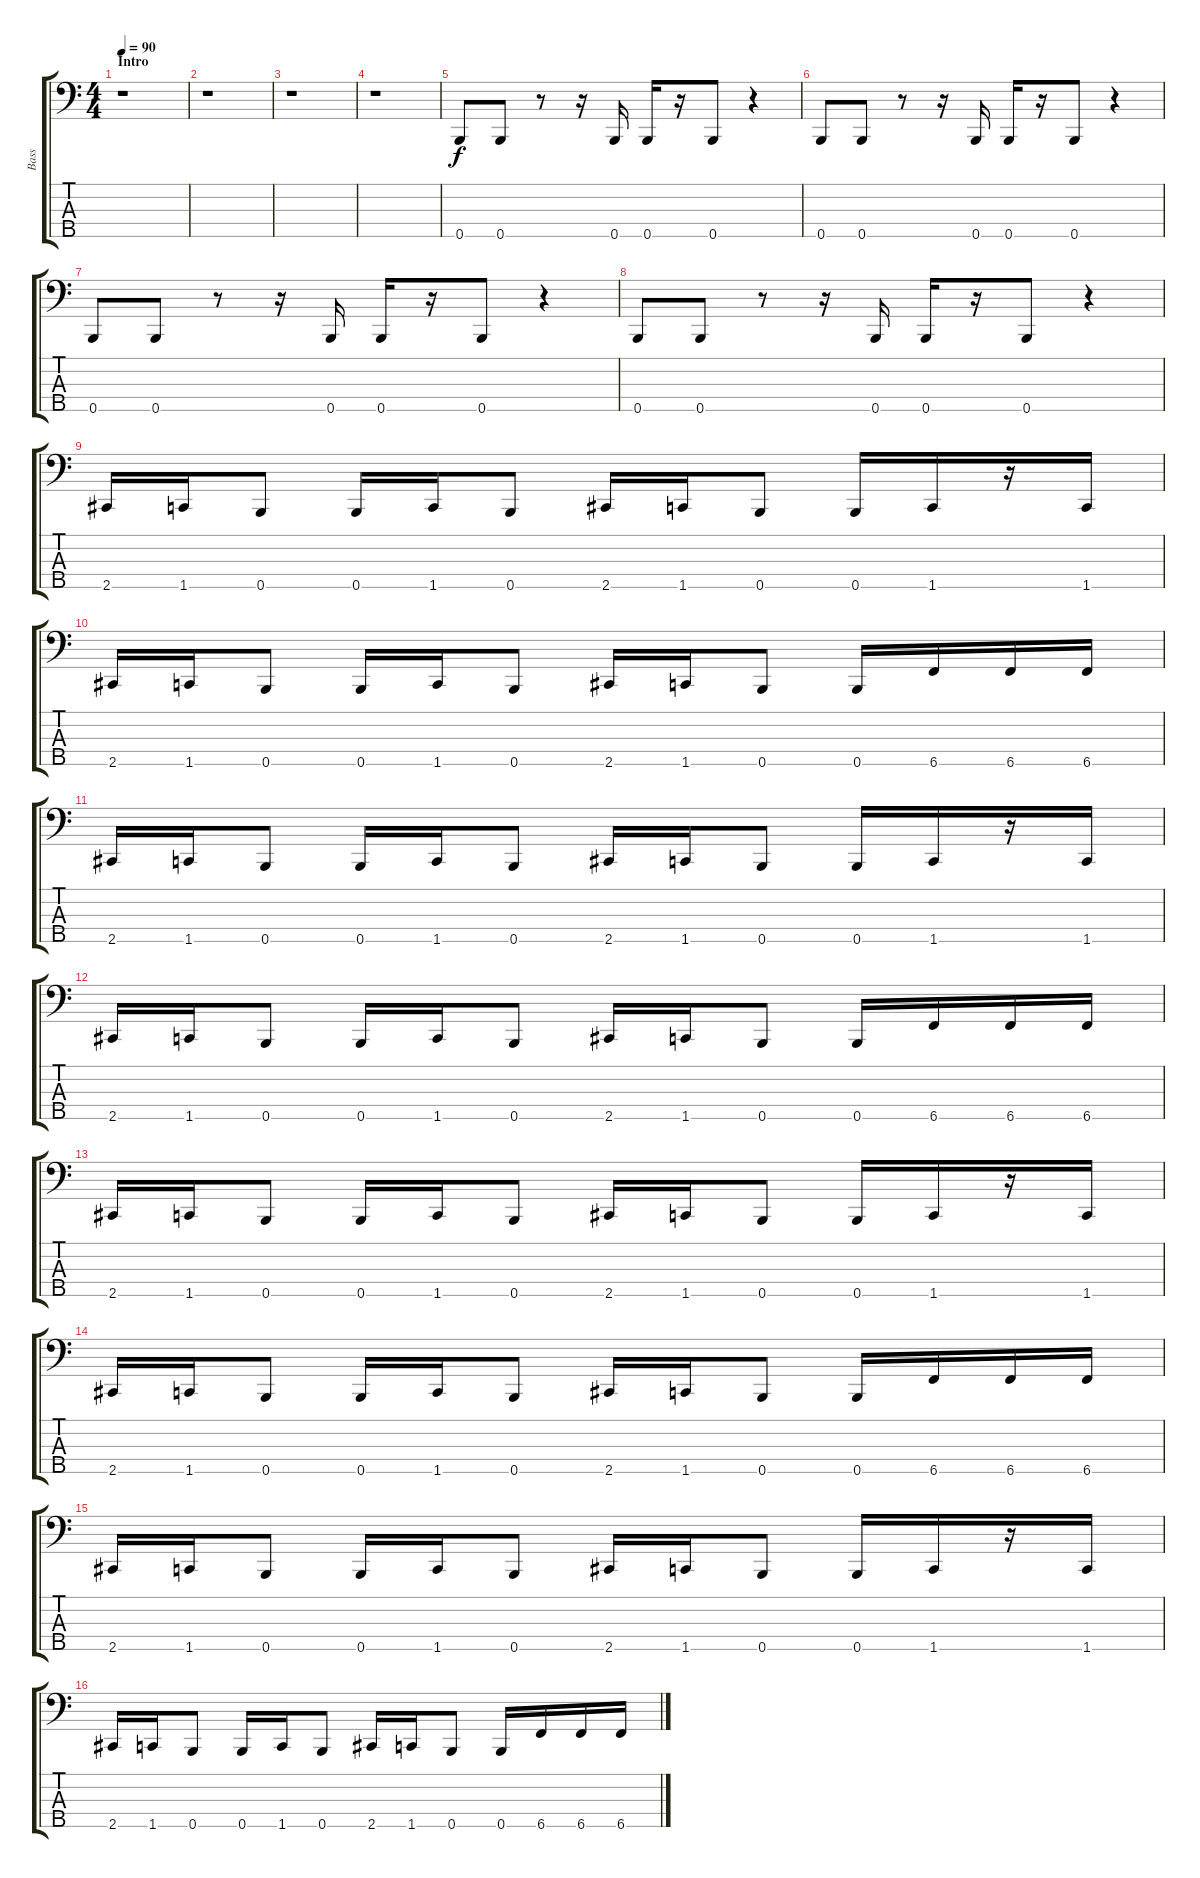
\track ("Bass" "Bass") {instrument electricbasspick}
\staff {score tabs}
\tuning (G2 D2 A1 E1 B0) {hide}
\ts (4 4)
\section ("" "Intro")
\tempo 90
\clef f4
\ks c
r.1{dy f instrument electricbasspick} |
r.1 |
r.1 |
r.1 |
0.5.8 0.5.8 r.8 r.16 0.5.16 0.5.16 r.16 0.5.8 r.4 |
0.5.8 0.5.8 r.8 r.16 0.5.16 0.5.16 r.16 0.5.8 r.4 |
0.5.8 0.5.8 r.8 r.16 0.5.16 0.5.16 r.16 0.5.8 r.4 |
0.5.8 0.5.8 r.8 r.16 0.5.16 0.5.16 r.16 0.5.8 r.4 |
2.5.16 1.5.16 0.5.8 0.5.16 1.5.16 0.5.8 2.5.16 1.5.16 0.5.8 0.5.16 1.5.16 r.16 1.5.16 |
2.5.16 1.5.16 0.5.8 0.5.16 1.5.16 0.5.8 2.5.16 1.5.16 0.5.8 0.5.16 6.5.16 6.5.16 6.5.16 |
2.5.16 1.5.16 0.5.8 0.5.16 1.5.16 0.5.8 2.5.16 1.5.16 0.5.8 0.5.16 1.5.16 r.16 1.5.16 |
2.5.16 1.5.16 0.5.8 0.5.16 1.5.16 0.5.8 2.5.16 1.5.16 0.5.8 0.5.16 6.5.16 6.5.16 6.5.16 |
2.5.16 1.5.16 0.5.8 0.5.16 1.5.16 0.5.8 2.5.16 1.5.16 0.5.8 0.5.16 1.5.16 r.16 1.5.16 |
2.5.16 1.5.16 0.5.8 0.5.16 1.5.16 0.5.8 2.5.16 1.5.16 0.5.8 0.5.16 6.5.16 6.5.16 6.5.16 |
2.5.16 1.5.16 0.5.8 0.5.16 1.5.16 0.5.8 2.5.16 1.5.16 0.5.8 0.5.16 1.5.16 r.16 1.5.16 |
2.5.16 1.5.16 0.5.8 0.5.16 1.5.16 0.5.8 2.5.16 1.5.16 0.5.8 0.5.16 6.5.16 6.5.16 6.5.16
